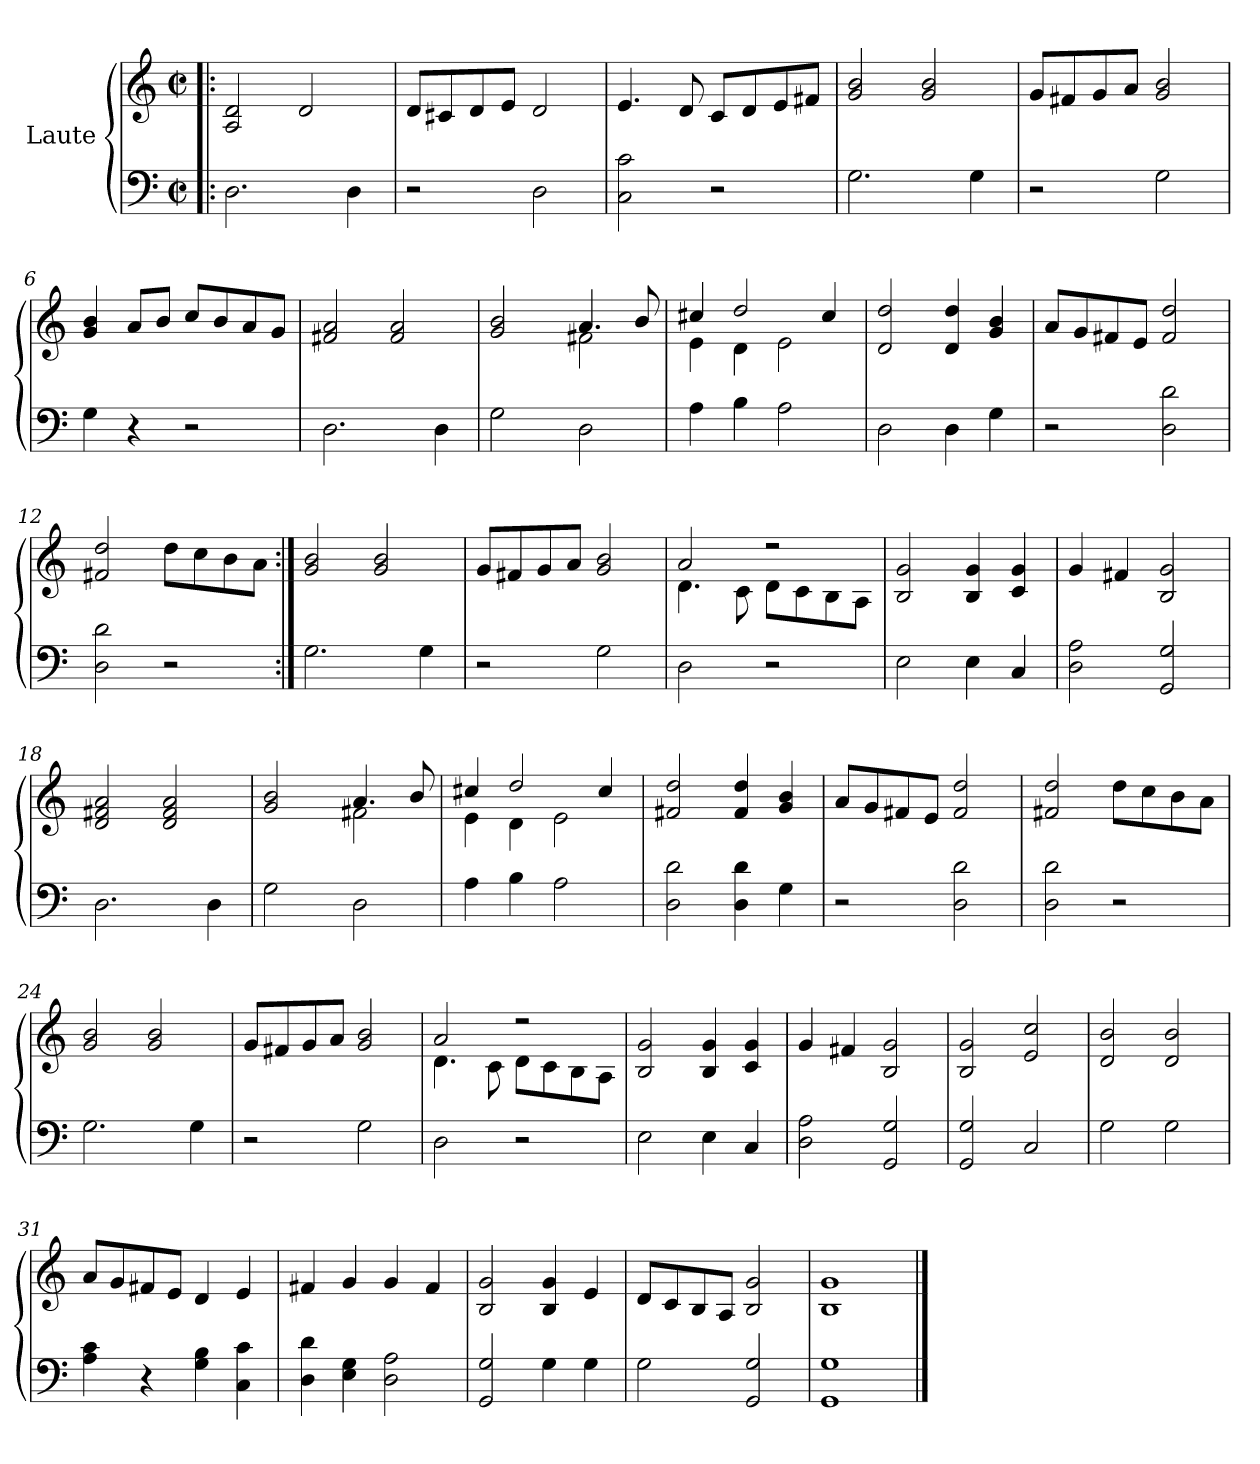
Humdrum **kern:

**kern	**kern
*part1	*part1
*staff2	*staff1
*I"Laute	*
*clefF4	*clefG2
*k[]	*k[]
*M2/2	*M2/2
*met(c|)	*met(c|)
=1!|:	=1!|:
2.D\	2A/ 2d/
.	2d/
4D\	.
=2	=2
2r	8d/L
.	8c#X/
.	8d/
.	8e/J
2D\	2d/
=3	=3
2C\ 2c\	4.e/
.	8d/
2r	8c/L
.	8d/
.	8e/
.	8f#X/J
=4	=4
2.G\	2g/ 2b/
.	2g/ 2b/
4G\	.
=5	=5
2r	8g/L
.	8f#X/
.	8g/
.	8a/J
2G\	2g/ 2b/
=6	=6
4G\	4g/ 4b/
4r	8a/L
.	8b/J
2r	8cc/L
.	8b/
.	8a/
.	8g/J
!!LO:LB:g=z
=7	=7
2.D\	2f#X/ 2a/
.	2f#/ 2a/
4D\	.
=8	=8
*	*^
2G\	2g/ 2b/	4ryy
.	.	4ryy
2D\	4.a/	2f#X\
.	8b/	.
=9	=9	=9
4A\	4cc#X/	4e\
4B\	2dd/	4d\
2A\	.	2e\
.	4cc#/	.
*	*v	*v
=10	=10
2D\	2d/ 2dd/
4D\	4d/ 4dd/
4G\	4g/ 4b/
=11	=11
2r	8a/L
.	8g/
.	8f#X/
.	8e/J
2D\ 2d\	2f#/ 2dd/
=12	=12
2D\ 2d\	2f#X/ 2dd/
2r	8dd\L
.	8cc\
.	8b\
.	8a\J
=13:|!	=13:|!
2.G\	2g/ 2b/
.	2g/ 2b/
4G\	.
!!LO:LB:g=z
=14	=14
2r	8g/L
.	8f#X/
.	8g/
.	8a/J
2G\	2g/ 2b/
=15	=15
*	*^
2D\	2a/	4.d\
.	.	8c\
2r	2r	8d\L
.	.	8c\
.	.	8B\
.	.	8A\J
*	*v	*v
=16	=16
2E\	2B/ 2g/
4E\	4B/ 4g/
4C/	4c/ 4g/
=17	=17
2D\ 2A\	4g/
.	4f#X/
2GG/ 2G/	2B/ 2g/
=18	=18
2.D\	2d/ 2f#X/ 2a/
.	2d/ 2f#/ 2a/
4D\	.
!!LO:LB:g=z
=19	=19
*	*^
2G\	2g/ 2b/	4ryy
.	.	4ryy
2D\	4.a/	2f#X\
.	8b/	.
=20	=20	=20
4A\	4cc#X/	4e\
4B\	2dd/	4d\
2A\	.	2e\
.	4cc#/	.
*	*v	*v
=21	=21
2D\ 2d\	2f#X/ 2dd/
4D\ 4d\	4f#/ 4dd/
4G\	4g/ 4b/
=22	=22
2r	8a/L
.	8g/
.	8f#X/
.	8e/J
2D\ 2d\	2f#/ 2dd/
=23	=23
2D\ 2d\	2f#X/ 2dd/
2r	8dd\L
.	8cc\
.	8b\
.	8a\J
=24	=24
2.G\	2g/ 2b/
.	2g/ 2b/
4G\	.
!!LO:LB:g=z
=25	=25
2r	8g/L
.	8f#X/
.	8g/
.	8a/J
2G\	2g/ 2b/
=26	=26
*	*^
2D\	2a/	4.d\
.	.	8c\
2r	2r	8d\L
.	.	8c\
.	.	8B\
.	.	8A\J
*	*v	*v
=27	=27
2E\	2B/ 2g/
4E\	4B/ 4g/
4C/	4c/ 4g/
=28	=28
2D\ 2A\	4g/
.	4f#X/
2GG/ 2G/	2B/ 2g/
=29	=29
2GG/ 2G/	2B/ 2g/
2C/	2e/ 2cc/
=30	=30
2G\	2d/ 2b/
2G\	2d/ 2b/
=31	=31
4A\ 4c\	8a/L
.	8g/
4r	8f#X/
.	8e/J
4G\ 4B\	4d/
4C\ 4c\	4e/
!!LO:LB:g=z
=32	=32
4D\ 4d\	4f#X/
4E\ 4G\	4g/
2D\ 2A\	4g/
.	4f#/
=33	=33
2GG/ 2G/	2B/ 2g/
4G\	4B/ 4g/
4G\	4e/
=34	=34
2G\	8d/L
.	8c/
.	8B/
.	8A/J
2GG/ 2G/	2B/ 2g/
=35	=35
1GG 1G	1B 1g
==	==
*-	*-
